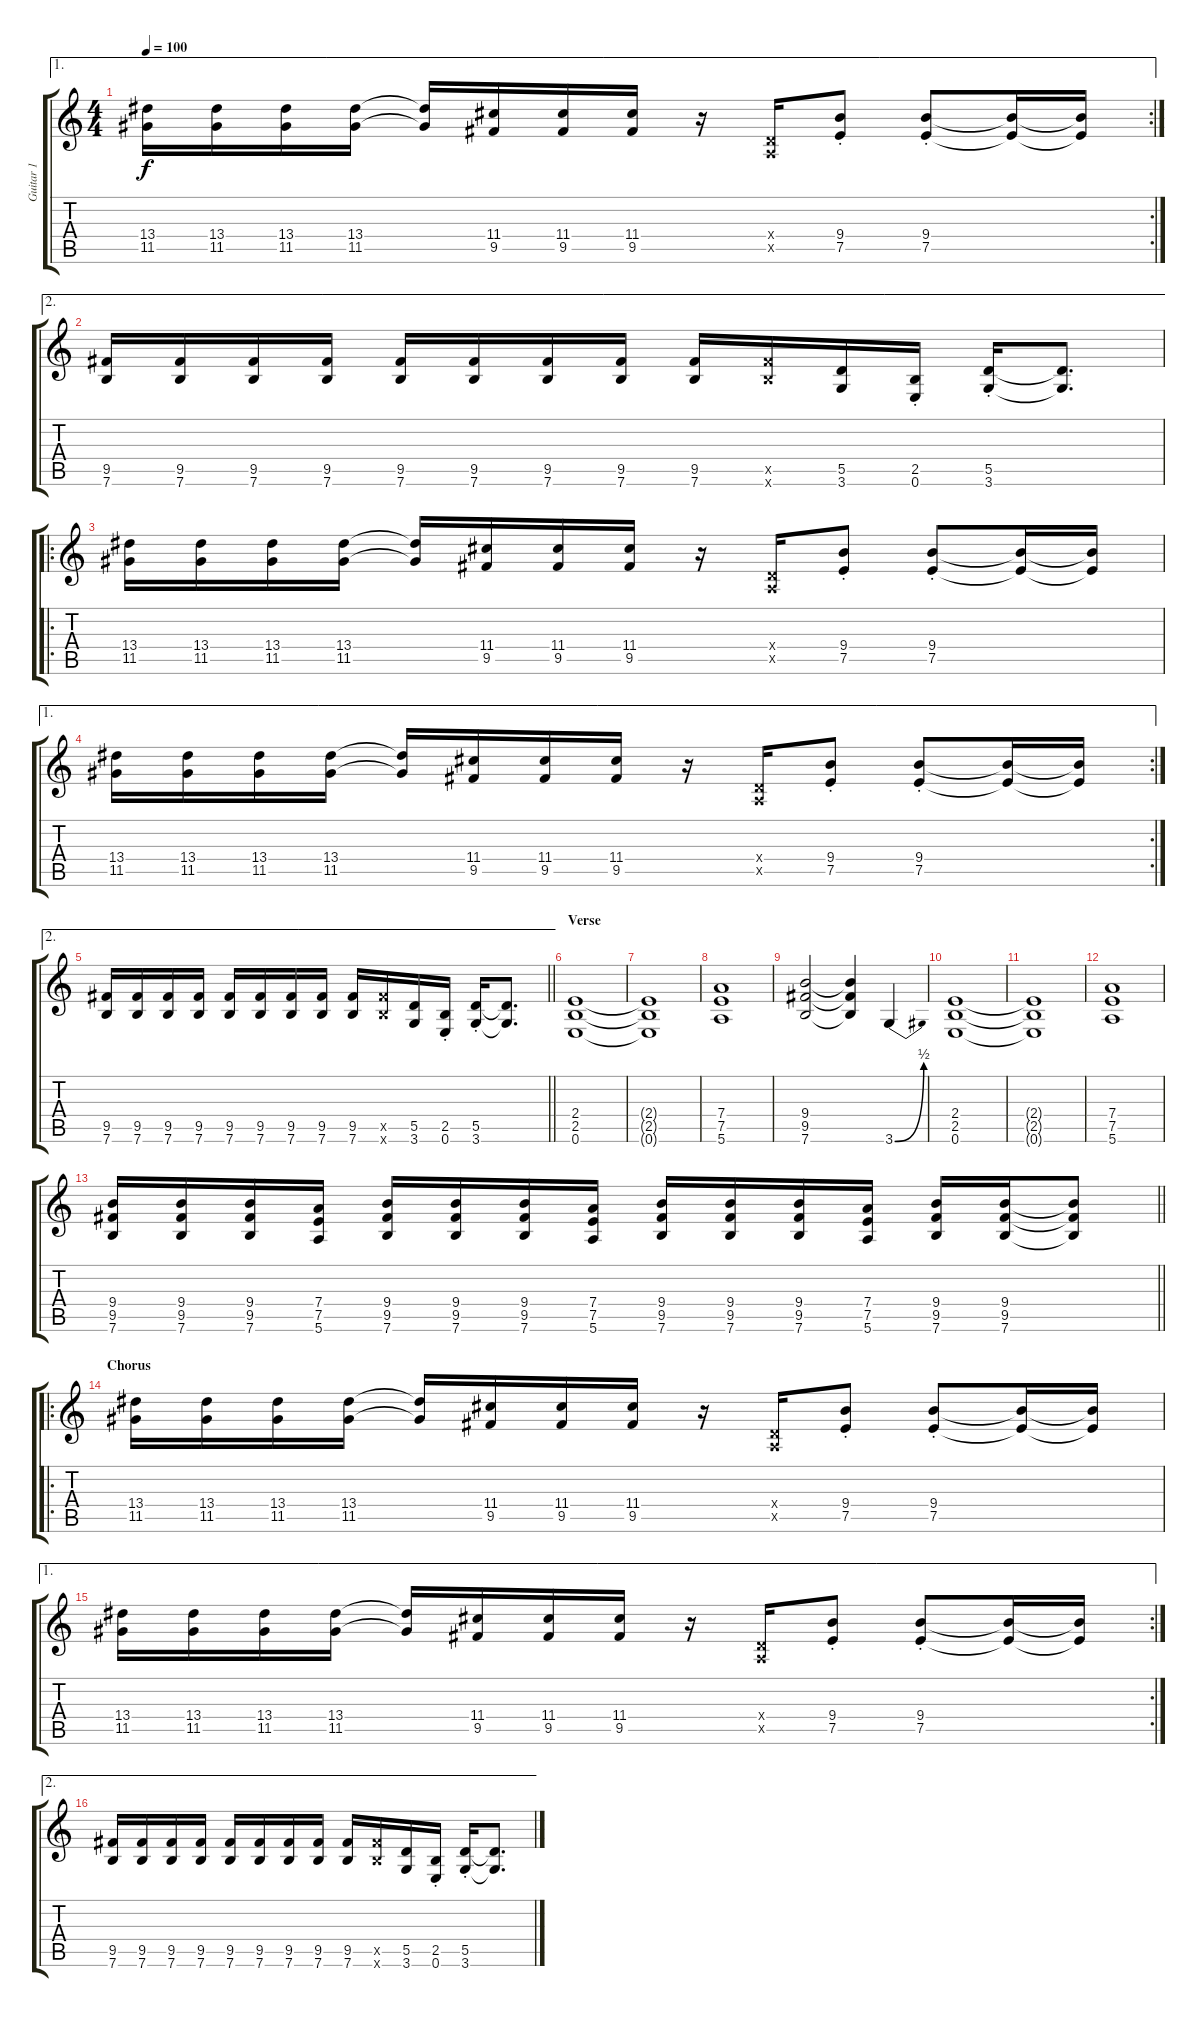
\track ("Guitar 1" "Guitar 1") {instrument distortionguitar}
\staff {score tabs}
\tuning (E4 B3 G3 D3 A2 E2) {hide}
\ae 1
\rc 2
\ts (4 4)
\tempo 100
\clef g2
\ks c
(13.4 11.5).16{dy f} (13.4 11.5).16 (13.4 11.5).16 (13.4 11.5).16 (13.4{t} 11.5{t}).16 (11.4 9.5).16 (11.4 9.5).16 (11.4 9.5).16 r.16 (0.4{x} 0.5{x}).16 (9.4{st} 7.5{st}).8 (9.4{st} 7.5{st}).8 (9.4{t} 7.5{t}).16 (9.4{t} 7.5{t}).16 |
\ae 2
(9.5 7.6).16 (9.5 7.6).16 (9.5 7.6).16 (9.5 7.6).16 (9.5 7.6).16 (9.5 7.6).16 (9.5 7.6).16 (9.5 7.6).16 (9.5 7.6).16 (9.5{x} 7.6{x}).16 (5.5 3.6).16 (2.5{st} 0.6{st}).16 (5.5{st} 3.6{st}).16 (5.5{t} 3.6{t}).8{d} |
\ro
(13.4 11.5).16 (13.4 11.5).16 (13.4 11.5).16 (13.4 11.5).16 (13.4{t} 11.5{t}).16 (11.4 9.5).16 (11.4 9.5).16 (11.4 9.5).16 r.16 (0.4{x} 0.5{x}).16 (9.4{st} 7.5{st}).8 (9.4{st} 7.5{st}).8 (9.4{t} 7.5{t}).16 (9.4{t} 7.5{t}).16 |
\ae 1
\rc 2
(13.4 11.5).16 (13.4 11.5).16 (13.4 11.5).16 (13.4 11.5).16 (13.4{t} 11.5{t}).16 (11.4 9.5).16 (11.4 9.5).16 (11.4 9.5).16 r.16 (0.4{x} 0.5{x}).16 (9.4{st} 7.5{st}).8 (9.4{st} 7.5{st}).8 (9.4{t} 7.5{t}).16 (9.4{t} 7.5{t}).16 |
\ae 2
\barLineRight lightlight
(9.5 7.6).16 (9.5 7.6).16 (9.5 7.6).16 (9.5 7.6).16 (9.5 7.6).16 (9.5 7.6).16 (9.5 7.6).16 (9.5 7.6).16 (9.5 7.6).16 (9.5{x} 7.6{x}).16 (5.5 3.6).16 (2.5{st} 0.6{st}).16 (5.5{st} 3.6{st}).16 (5.5{t} 3.6{t}).8{d} |
\section ("" "Verse")
(2.4 2.5 0.6).1 |
(2.4{t} 2.5{t} 0.6{t}).1 |
(7.4 7.5 5.6).1 |
(9.4 9.5 7.6).2 (9.4{t} 9.5{t} 7.6{t}).4 3.6{be (bend 0 0 60 2)}.4 |
(2.4 2.5 0.6).1 |
(2.4{t} 2.5{t} 0.6{t}).1 |
(7.4 7.5 5.6).1 |
\barLineRight lightlight
(9.4 9.5 7.6).16 (9.4 9.5 7.6).16 (9.4 9.5 7.6).16 (7.4 7.5 5.6).16 (9.4 9.5 7.6).16 (9.4 9.5 7.6).16 (9.4 9.5 7.6).16 (7.4 7.5 5.6).16 (9.4 9.5 7.6).16 (9.4 9.5 7.6).16 (9.4 9.5 7.6).16 (7.4 7.5 5.6).16 (9.4 9.5 7.6).16 (9.4 9.5 7.6).16 (9.4{t} 9.5{t} 7.6{t}).8 |
\ro
\section ("" "Chorus")
(13.4 11.5).16 (13.4 11.5).16 (13.4 11.5).16 (13.4 11.5).16 (13.4{t} 11.5{t}).16 (11.4 9.5).16 (11.4 9.5).16 (11.4 9.5).16 r.16 (0.4{x} 0.5{x}).16 (9.4{st} 7.5{st}).8 (9.4{st} 7.5{st}).8 (9.4{t} 7.5{t}).16 (9.4{t} 7.5{t}).16 |
\ae 1
\rc 2
(13.4 11.5).16 (13.4 11.5).16 (13.4 11.5).16 (13.4 11.5).16 (13.4{t} 11.5{t}).16 (11.4 9.5).16 (11.4 9.5).16 (11.4 9.5).16 r.16 (0.4{x} 0.5{x}).16 (9.4{st} 7.5{st}).8 (9.4{st} 7.5{st}).8 (9.4{t} 7.5{t}).16 (9.4{t} 7.5{t}).16 |
\ae 2
(9.5 7.6).16 (9.5 7.6).16 (9.5 7.6).16 (9.5 7.6).16 (9.5 7.6).16 (9.5 7.6).16 (9.5 7.6).16 (9.5 7.6).16 (9.5 7.6).16 (9.5{x} 7.6{x}).16 (5.5 3.6).16 (2.5{st} 0.6{st}).16 (5.5{st} 3.6{st}).16 (5.5{t} 3.6{t}).8{d}
